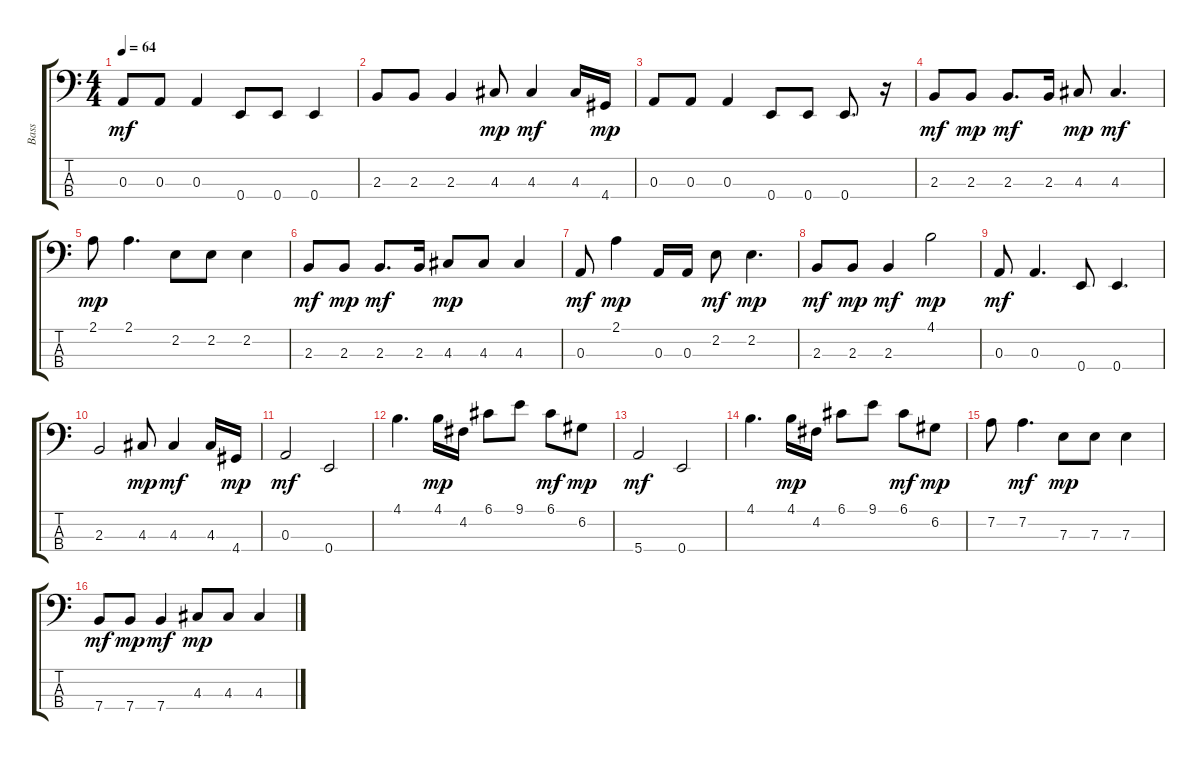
\track ("Bass" "Bass") {instrument electricbassfinger}
\staff {score tabs}
\tuning (G2 D2 A1 E1) {hide}
\ts (4 4)
\tempo 64
\clef f4
\ks c
0.3.8{dy mf} 0.3.8 0.3.4 0.4.8 0.4.8 0.4.4 |
2.3.8 2.3.8 2.3.4 4.3.8{dy mp} 4.3.4{dy mf} 4.3.16 4.4.16{dy mp} |
0.3.8 0.3.8 0.3.4 0.4.8 0.4.8 0.4.8{d} r.16 |
2.3.8{dy mf} 2.3.8{dy mp} 2.3.8{d dy mf} 2.3.16 4.3.8{dy mp} 4.3.4{d dy mf} |
2.1.8{dy mp} 2.1.4{d} 2.2.8 2.2.8 2.2.4 |
2.3.8{dy mf} 2.3.8{dy mp} 2.3.8{d dy mf} 2.3.16 4.3.8{dy mp} 4.3.8 4.3.4 |
0.3.8{dy mf} 2.1.4{dy mp} 0.3.16 0.3.16 2.2.8{dy mf} 2.2.4{d dy mp} |
2.3.8{dy mf} 2.3.8{dy mp} 2.3.4{dy mf} 4.1.2{dy mp} |
0.3.8{dy mf} 0.3.4{d} 0.4.8 0.4.4{d} |
2.3.2 4.3.8{dy mp} 4.3.4{dy mf} 4.3.16 4.4.16{dy mp} |
0.3.2{dy mf} 0.4.2 |
4.1.4{d} 4.1.16{dy mp} 4.2.16 6.1.8 9.1.8 6.1.8{dy mf} 6.2.8{dy mp} |
5.4.2{dy mf} 0.4.2 |
4.1.4{d} 4.1.16{dy mp} 4.2.16 6.1.8 9.1.8 6.1.8{dy mf} 6.2.8{dy mp} |
7.2.8 7.2.4{d dy mf} 7.3.8{dy mp} 7.3.8 7.3.4 |
7.4.8{dy mf} 7.4.8{dy mp} 7.4.4{dy mf} 4.3.8{dy mp} 4.3.8 4.3.4
